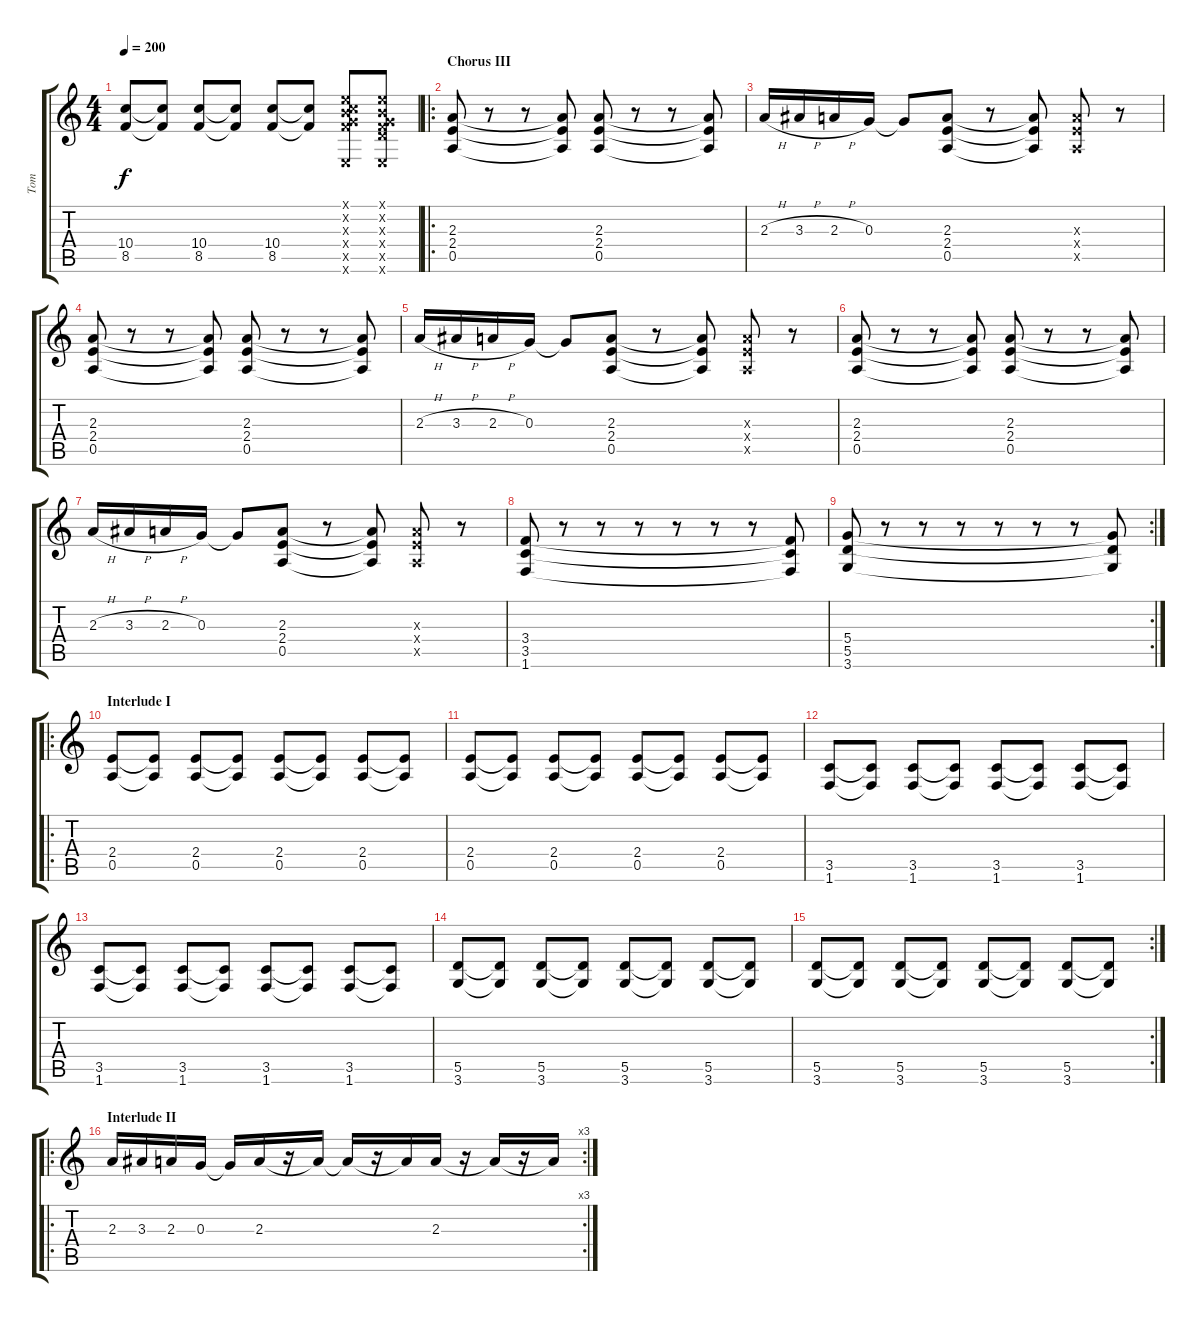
\track ("Tom" "Tom") {instrument distortionguitar}
\staff {score tabs}
\tuning (E4 B3 G3 D3 A2 E2) {hide}
\ts (4 4)
\tempo 200
\clef g2
\ks c
(10.4 8.5).8{dy f} (10.4{t} 8.5{t}).8 (10.4 8.5).8 (10.4{t} 8.5{t}).8 (10.4 8.5).8 (10.4{t} 8.5{t}).8 (0.1{x} 0.2{x} 0.3{x} 10.4{x} 8.5{x} 0.6{x}).8 (0.1{x} 0.2{x} 0.3{x} 0.4{x} 8.5{x} 0.6{x}).8 |
\ro
\section ("" "Chorus III")
(2.3 2.4 0.5).8 r.8 r.8 (2.3{t} 2.4{t} 0.5{t}).8 (2.3 2.4 0.5).8 r.8 r.8 (2.3{t} 2.4{t} 0.5{t}).8 |
2.3{h}.16 3.3{h}.16 2.3{h}.16 0.3.16 0.3{t}.8 (2.3 2.4 0.5).8 r.8 (2.3{t} 2.4{t} 0.5{t}).8 (2.3{x} 2.4{x} 0.5{x}).8 r.8 |
(2.3 2.4 0.5).8 r.8 r.8 (2.3{t} 2.4{t} 0.5{t}).8 (2.3 2.4 0.5).8 r.8 r.8 (2.3{t} 2.4{t} 0.5{t}).8 |
2.3{h}.16 3.3{h}.16 2.3{h}.16 0.3.16 0.3{t}.8 (2.3 2.4 0.5).8 r.8 (2.3{t} 2.4{t} 0.5{t}).8 (2.3{x} 2.4{x} 0.5{x}).8 r.8 |
(2.3 2.4 0.5).8 r.8 r.8 (2.3{t} 2.4{t} 0.5{t}).8 (2.3 2.4 0.5).8 r.8 r.8 (2.3{t} 2.4{t} 0.5{t}).8 |
2.3{h}.16 3.3{h}.16 2.3{h}.16 0.3.16 0.3{t}.8 (2.3 2.4 0.5).8 r.8 (2.3{t} 2.4{t} 0.5{t}).8 (2.3{x} 2.4{x} 0.5{x}).8 r.8 |
(3.4 3.5 1.6).8 r.8 r.8 r.8 r.8 r.8 r.8 (3.4{t} 3.5{t} 1.6{t}).8 |
\rc 2
(5.4 5.5 3.6).8 r.8 r.8 r.8 r.8 r.8 r.8 (5.4{t} 5.5{t} 3.6{t}).8 |
\ro
\section ("" "Interlude I")
(2.4 0.5).8 (2.4{t} 0.5{t}).8 (2.4 0.5).8 (2.4{t} 0.5{t}).8 (2.4 0.5).8 (2.4{t} 0.5{t}).8 (2.4 0.5).8 (2.4{t} 0.5{t}).8 |
(2.4 0.5).8 (2.4{t} 0.5{t}).8 (2.4 0.5).8 (2.4{t} 0.5{t}).8 (2.4 0.5).8 (2.4{t} 0.5{t}).8 (2.4 0.5).8 (2.4{t} 0.5{t}).8 |
(3.5 1.6).8 (3.5{t} 1.6{t}).8 (3.5 1.6).8 (3.5{t} 1.6{t}).8 (3.5 1.6).8 (3.5{t} 1.6{t}).8 (3.5 1.6).8 (3.5{t} 1.6{t}).8 |
(3.5 1.6).8 (3.5{t} 1.6{t}).8 (3.5 1.6).8 (3.5{t} 1.6{t}).8 (3.5 1.6).8 (3.5{t} 1.6{t}).8 (3.5 1.6).8 (3.5{t} 1.6{t}).8 |
(5.5 3.6).8 (5.5{t} 3.6{t}).8 (5.5 3.6).8 (5.5{t} 3.6{t}).8 (5.5 3.6).8 (5.5{t} 3.6{t}).8 (5.5 3.6).8 (5.5{t} 3.6{t}).8 |
\rc 2
(5.5 3.6).8 (5.5{t} 3.6{t}).8 (5.5 3.6).8 (5.5{t} 3.6{t}).8 (5.5 3.6).8 (5.5{t} 3.6{t}).8 (5.5 3.6).8 (5.5{t} 3.6{t}).8 |
\ro
\rc 3
\section ("" "Interlude II")
2.3.16{volume 8 instrument acousticguitarnylon} 3.3.16 2.3.16 0.3.16 0.3{t}.16 2.3.16 r.16 2.3{t}.16 2.3{t}.16 r.16 2.3{t}.16 2.3.16 r.16 2.3{t}.16 r.16 2.3{t}.16
